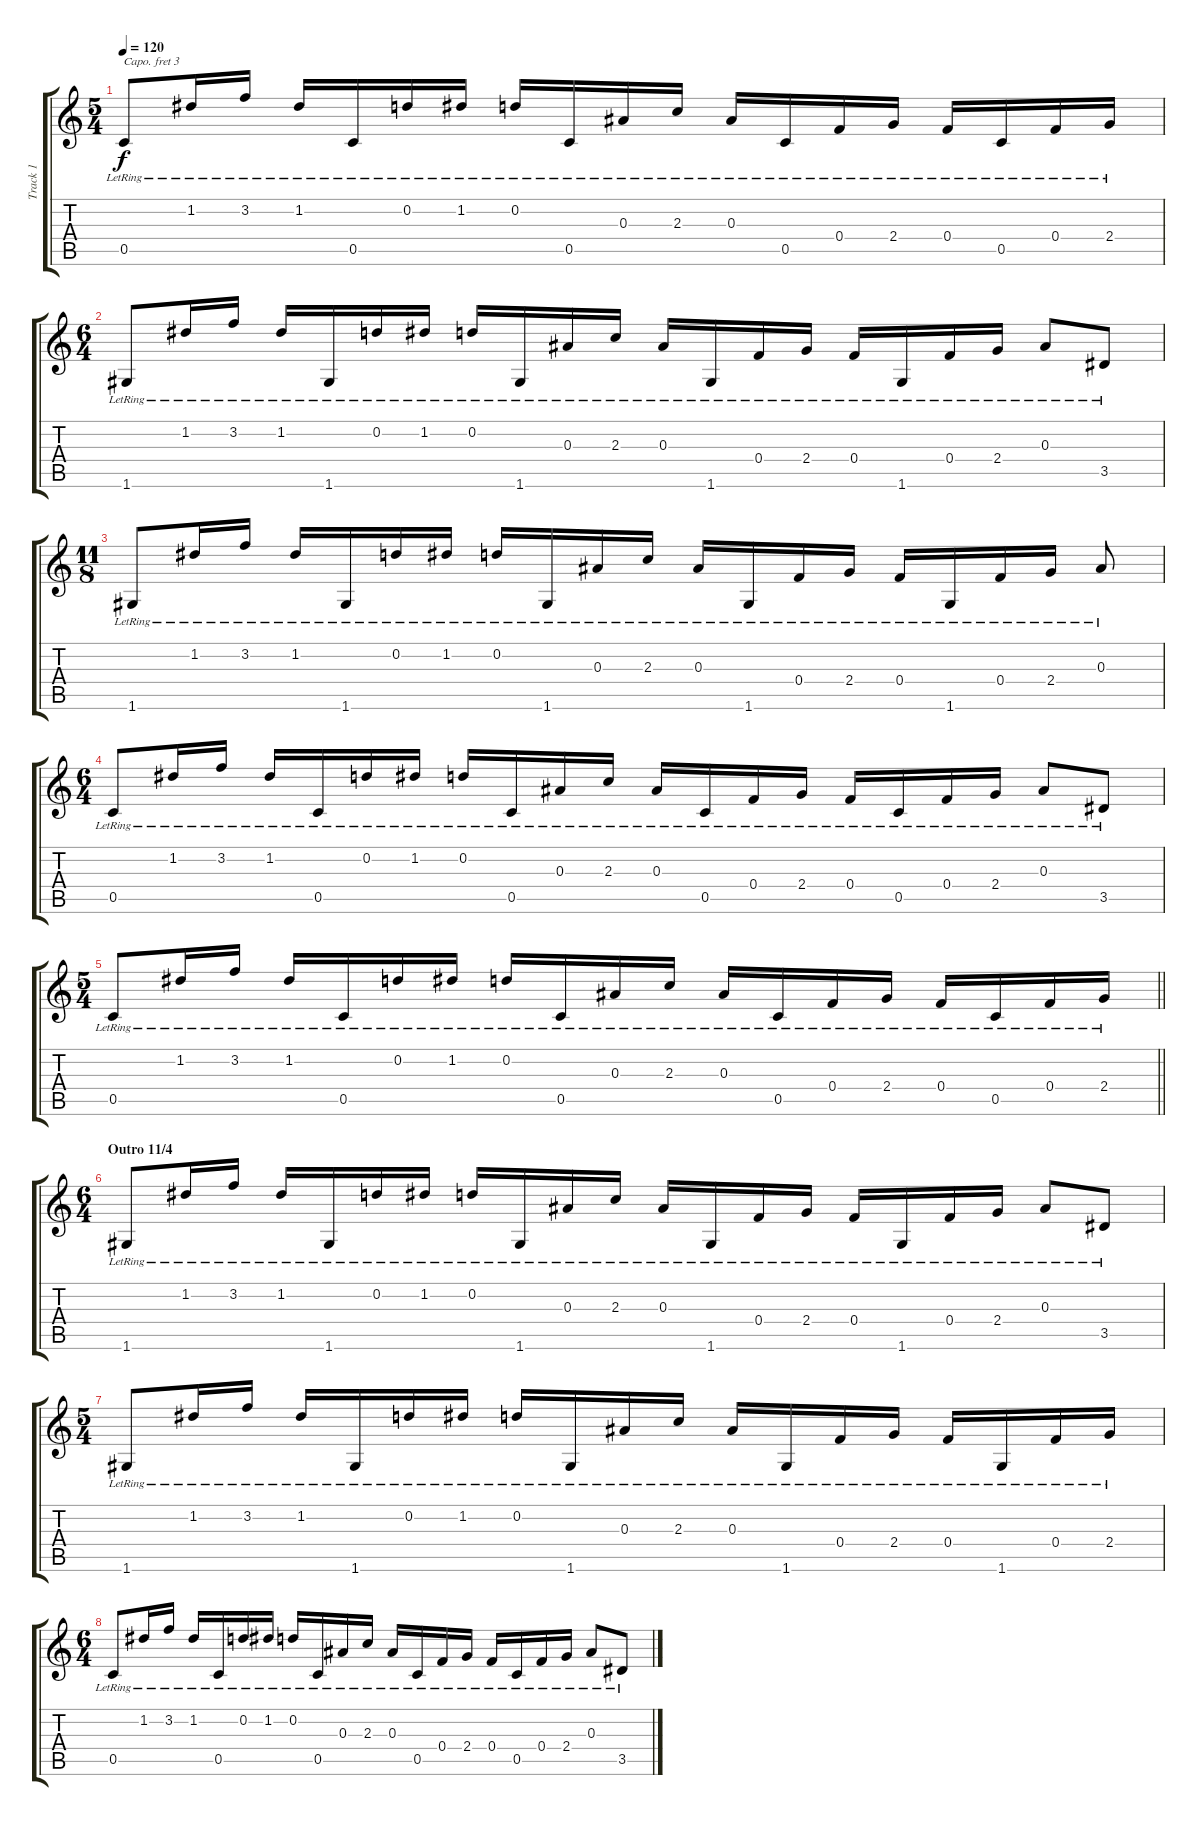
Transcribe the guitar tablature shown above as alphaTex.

\track ("Track 1" "Track 1") {instrument acousticguitarsteel}
\staff {score tabs}
\capo 3
\tuning (E4 B3 G3 D3 A2 E2) {hide}
\ts (5 4)
\tempo 120
\clef g2
\ks c
0.5{lr}.8{dy f} 1.2{lr}.16 3.2{lr}.16 1.2{lr}.16 0.5{lr}.16 0.2{lr}.16 1.2{lr}.16 0.2{lr}.16 0.5{lr}.16 0.3{lr}.16 2.3{lr}.16 0.3{lr}.16 0.5{lr}.16 0.4{lr}.16 2.4{lr}.16 0.4{lr}.16 0.5{lr}.16 0.4{lr}.16 2.4{lr}.16 |
\ts (6 4)
1.6{lr}.8 1.2{lr}.16 3.2{lr}.16 1.2{lr}.16 1.6{lr}.16 0.2{lr}.16 1.2{lr}.16 0.2{lr}.16 1.6{lr}.16 0.3{lr}.16 2.3{lr}.16 0.3{lr}.16 1.6{lr}.16 0.4{lr}.16 2.4{lr}.16 0.4{lr}.16 1.6{lr}.16 0.4{lr}.16 2.4{lr}.16 0.3{lr}.8 3.5{lr}.8 |
\ts (11 8)
1.6{lr}.8 1.2{lr}.16 3.2{lr}.16 1.2{lr}.16 1.6{lr}.16 0.2{lr}.16 1.2{lr}.16 0.2{lr}.16 1.6{lr}.16 0.3{lr}.16 2.3{lr}.16 0.3{lr}.16 1.6{lr}.16 0.4{lr}.16 2.4{lr}.16 0.4{lr}.16 1.6{lr}.16 0.4{lr}.16 2.4{lr}.16 0.3{lr}.8 |
\ts (6 4)
0.5{lr}.8 1.2{lr}.16 3.2{lr}.16 1.2{lr}.16 0.5{lr}.16 0.2{lr}.16 1.2{lr}.16 0.2{lr}.16 0.5{lr}.16 0.3{lr}.16 2.3{lr}.16 0.3{lr}.16 0.5{lr}.16 0.4{lr}.16 2.4{lr}.16 0.4{lr}.16 0.5{lr}.16 0.4{lr}.16 2.4{lr}.16 0.3{lr}.8 3.5{lr}.8 |
\ts (5 4)
\barLineRight lightlight
0.5{lr}.8 1.2{lr}.16 3.2{lr}.16 1.2{lr}.16 0.5{lr}.16 0.2{lr}.16 1.2{lr}.16 0.2{lr}.16 0.5{lr}.16 0.3{lr}.16 2.3{lr}.16 0.3{lr}.16 0.5{lr}.16 0.4{lr}.16 2.4{lr}.16 0.4{lr}.16 0.5{lr}.16 0.4{lr}.16 2.4{lr}.16 |
\ts (6 4)
\section ("" "Outro 11/4")
1.6{lr}.8 1.2{lr}.16 3.2{lr}.16 1.2{lr}.16 1.6{lr}.16 0.2{lr}.16 1.2{lr}.16 0.2{lr}.16 1.6{lr}.16 0.3{lr}.16 2.3{lr}.16 0.3{lr}.16 1.6{lr}.16 0.4{lr}.16 2.4{lr}.16 0.4{lr}.16 1.6{lr}.16 0.4{lr}.16 2.4{lr}.16 0.3{lr}.8 3.5{lr}.8 |
\ts (5 4)
1.6{lr}.8 1.2{lr}.16 3.2{lr}.16 1.2{lr}.16 1.6{lr}.16 0.2{lr}.16 1.2{lr}.16 0.2{lr}.16 1.6{lr}.16 0.3{lr}.16 2.3{lr}.16 0.3{lr}.16 1.6{lr}.16 0.4{lr}.16 2.4{lr}.16 0.4{lr}.16 1.6{lr}.16 0.4{lr}.16 2.4{lr}.16 |
\ts (6 4)
0.5{lr}.8 1.2{lr}.16 3.2{lr}.16 1.2{lr}.16 0.5{lr}.16 0.2{lr}.16 1.2{lr}.16 0.2{lr}.16 0.5{lr}.16 0.3{lr}.16 2.3{lr}.16 0.3{lr}.16 0.5{lr}.16 0.4{lr}.16 2.4{lr}.16 0.4{lr}.16 0.5{lr}.16 0.4{lr}.16 2.4{lr}.16 0.3{lr}.8 3.5{lr}.8
